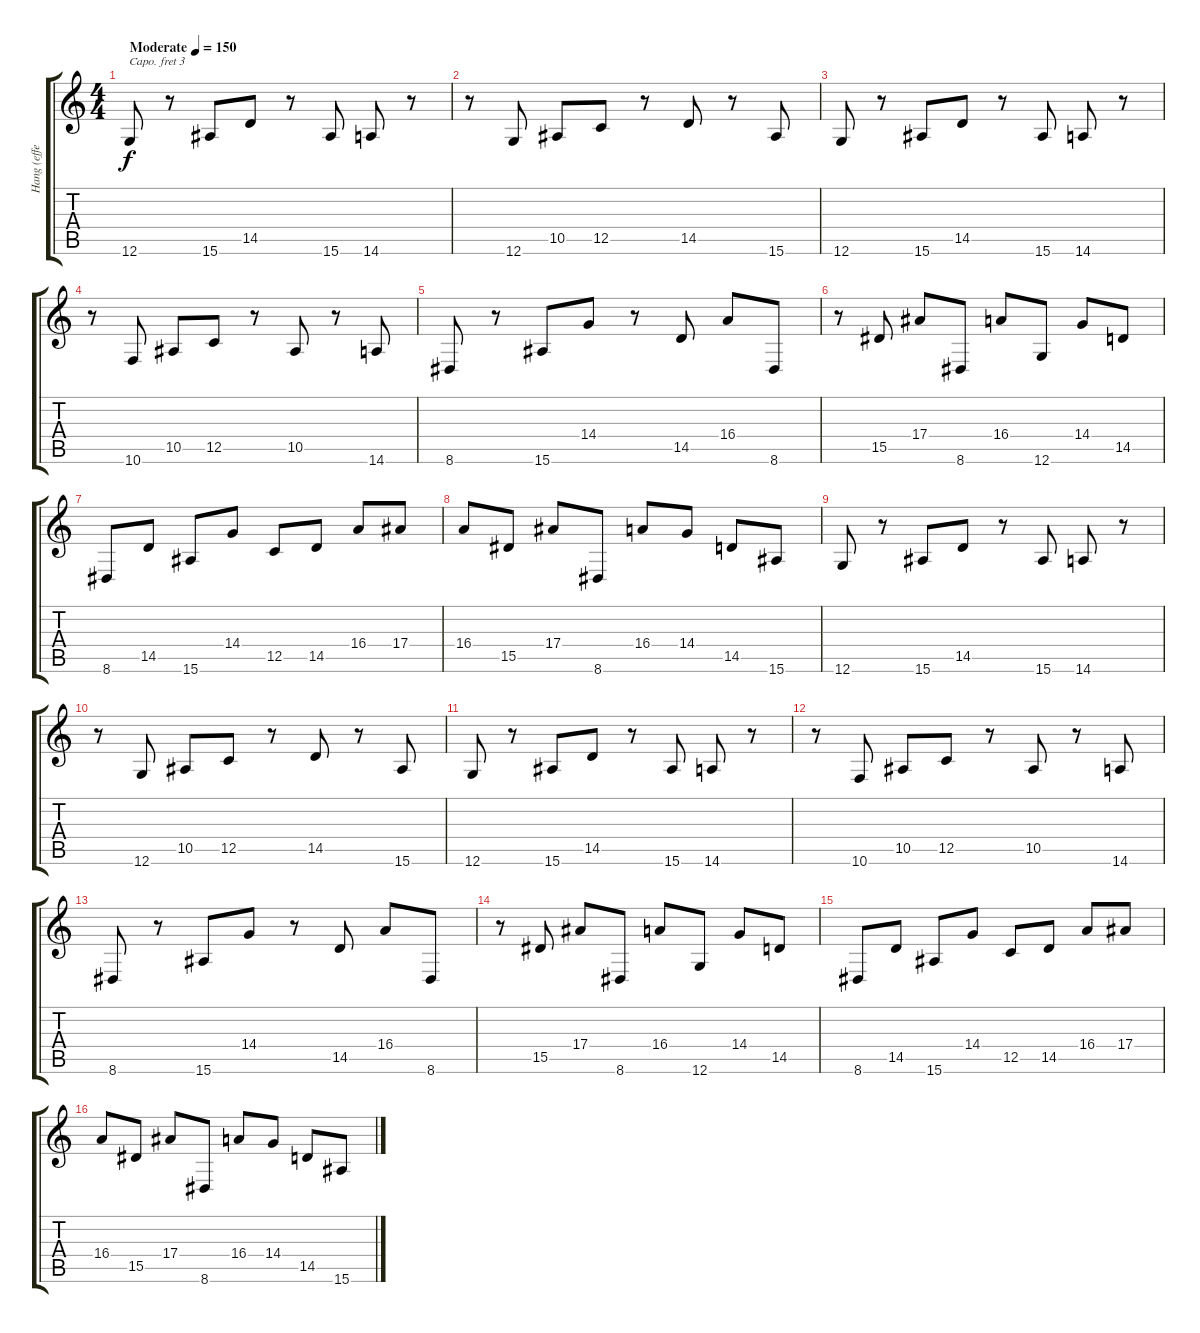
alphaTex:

\track ("Hang (effect)" "Hang (effe") {instrument musicbox}
\staff {score tabs}
\capo 3
\tuning (E4 B3 G3 D3 A2 E2) {hide}
\ts (4 4)
\tempo (150 "Moderate")
\clef g2
\ks c
12.6.8{dy f instrument musicbox} r.8 15.6.8 14.5.8 r.8 15.6.8 14.6.8 r.8 |
r.8 12.6.8 10.5.8 12.5.8 r.8 14.5.8 r.8 15.6.8 |
12.6.8 r.8 15.6.8 14.5.8 r.8 15.6.8 14.6.8 r.8 |
r.8 10.6.8 10.5.8 12.5.8 r.8 10.5.8 r.8 14.6.8 |
8.6.8 r.8 15.6.8 14.4.8 r.8 14.5.8 16.4.8 8.6.8 |
r.8 15.5.8 17.4.8 8.6.8 16.4.8 12.6.8 14.4.8 14.5.8 |
8.6.8 14.5.8 15.6.8 14.4.8 12.5.8 14.5.8 16.4.8 17.4.8 |
16.4.8 15.5.8 17.4.8 8.6.8 16.4.8 14.4.8 14.5.8 15.6.8 |
12.6.8 r.8 15.6.8 14.5.8 r.8 15.6.8 14.6.8 r.8 |
r.8 12.6.8 10.5.8 12.5.8 r.8 14.5.8 r.8 15.6.8 |
12.6.8 r.8 15.6.8 14.5.8 r.8 15.6.8 14.6.8 r.8 |
r.8 10.6.8 10.5.8 12.5.8 r.8 10.5.8 r.8 14.6.8 |
8.6.8 r.8 15.6.8 14.4.8 r.8 14.5.8 16.4.8 8.6.8 |
r.8 15.5.8 17.4.8 8.6.8 16.4.8 12.6.8 14.4.8 14.5.8 |
8.6.8 14.5.8 15.6.8 14.4.8 12.5.8 14.5.8 16.4.8 17.4.8 |
16.4.8 15.5.8 17.4.8 8.6.8 16.4.8 14.4.8 14.5.8 15.6.8
